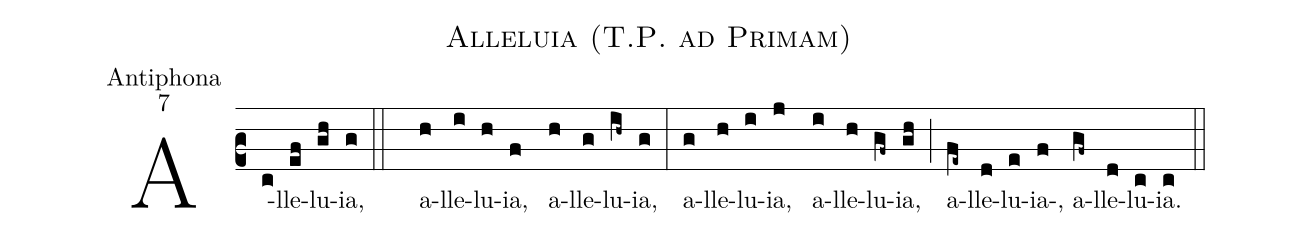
name:Alleluia (T.P. ad Primam);
office-part:Antiphona;
mode:7;
%%
(c2)A(c)lle(ef)lu(gh)ia, (g::) a(h)lle(i)lu(h)ia, (f) a(h)lle(g)lu(ih~)ia, (g)(:) a(g)lle(h)lu(i)ia, (j) a(i)lle(h)lu(gf~)ia, (gh) (;) a(fe~)lle(d)lu(e)ia(f), a(gf~)lle(d)lu(c)ia. (c) (::)
